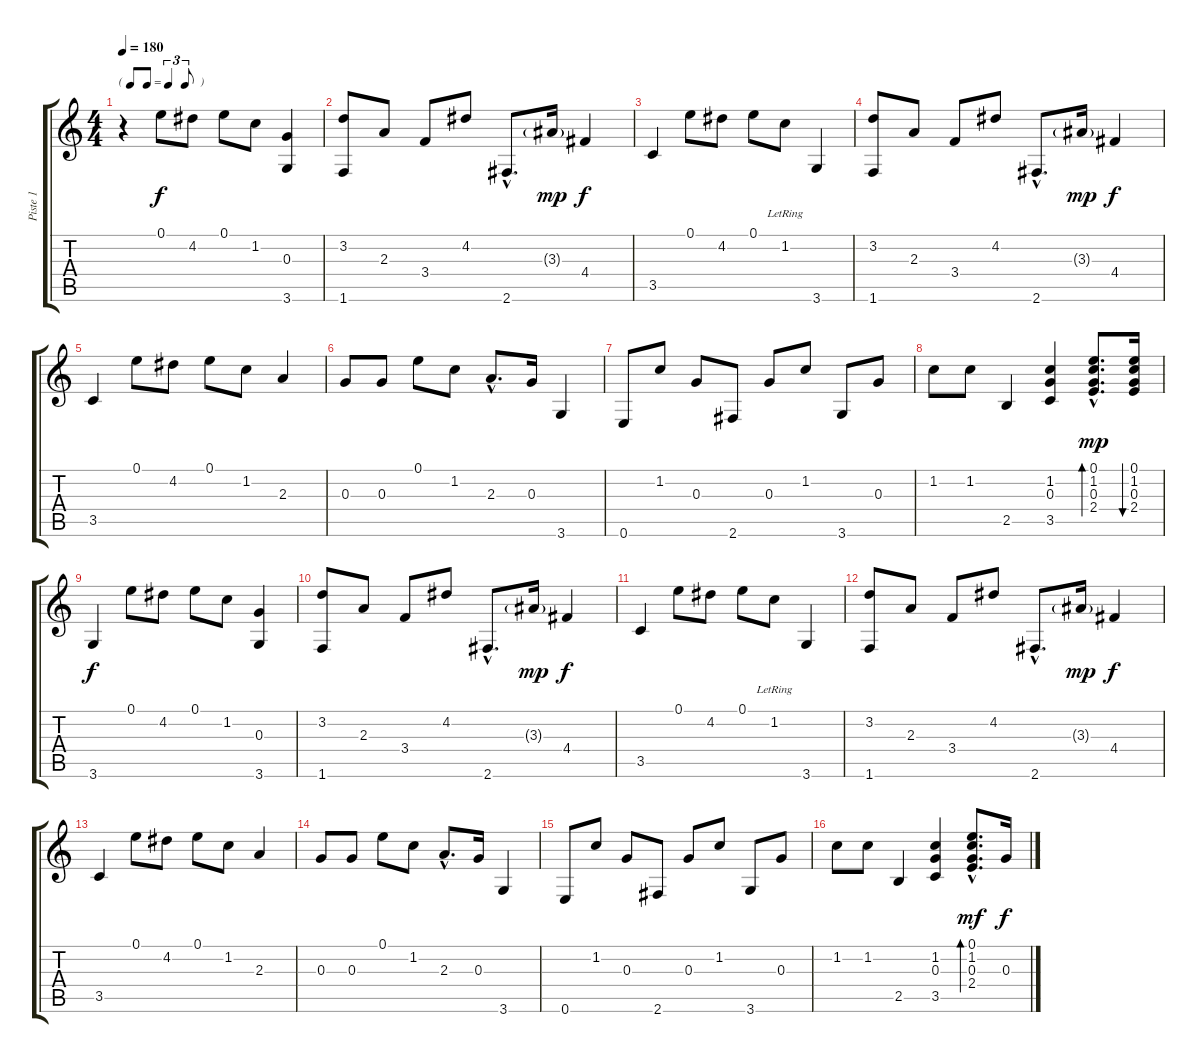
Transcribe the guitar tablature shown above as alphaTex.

\track ("Piste 1" "Piste 1") {instrument acousticguitarsteel}
\staff {score tabs}
\tuning (E4 B3 G3 D3 A2 E2) {hide}
\ts (4 4)
\tf triplet8th
\tempo 180
\clef g2
\ks c
r.4{dy f instrument acousticguitarsteel} 0.1.8 4.2.8 0.1.8 1.2.8 (0.3 3.6).4 |
(3.2 1.6).8 2.3.8 3.4.8 4.2.8 2.6{hac}.8{d} 3.3{g}.16{dy mp} 4.4.4{dy f} |
3.5.4 0.1.8 4.2.8 0.1.8 1.2{lr}.8 3.6.4 |
(3.2 1.6).8 2.3.8 3.4.8 4.2.8 2.6{hac}.8{d} 3.3{g}.16{dy mp} 4.4.4{dy f} |
3.5.4 0.1.8 4.2.8 0.1.8 1.2.8 2.3.4 |
0.3.8 0.3.8 0.1.8 1.2.8 2.3{hac}.8{d} 0.3.16 3.6.4 |
0.6.8 1.2.8 0.3.8 2.6.8 0.3.8 1.2.8 3.6.8 0.3.8 |
1.2.8 1.2.8 2.5.4 (1.2 0.3 3.5).4 (0.1{hac} 1.2{hac} 0.3{hac} 2.4{hac}).8{d bd 30 dy mp} (0.1 1.2 0.3 2.4).16{bu 30} |
3.6.4{dy f} 0.1.8 4.2.8 0.1.8 1.2.8 (0.3 3.6).4 |
(3.2 1.6).8 2.3.8 3.4.8 4.2.8 2.6{hac}.8{d} 3.3{g}.16{dy mp} 4.4.4{dy f} |
3.5.4 0.1.8 4.2.8 0.1.8 1.2{lr}.8 3.6.4 |
(3.2 1.6).8 2.3.8 3.4.8 4.2.8 2.6{hac}.8{d} 3.3{g}.16{dy mp} 4.4.4{dy f} |
3.5.4 0.1.8 4.2.8 0.1.8 1.2.8 2.3.4 |
0.3.8 0.3.8 0.1.8 1.2.8 2.3{hac}.8{d} 0.3.16 3.6.4 |
0.6.8 1.2.8 0.3.8 2.6.8 0.3.8 1.2.8 3.6.8 0.3.8 |
1.2.8 1.2.8 2.5.4 (1.2 0.3 3.5).4 (0.1{hac} 1.2{hac} 0.3{hac} 2.4{hac}).8{d bd 30 dy mf} 0.3{h}.16{dy f}
